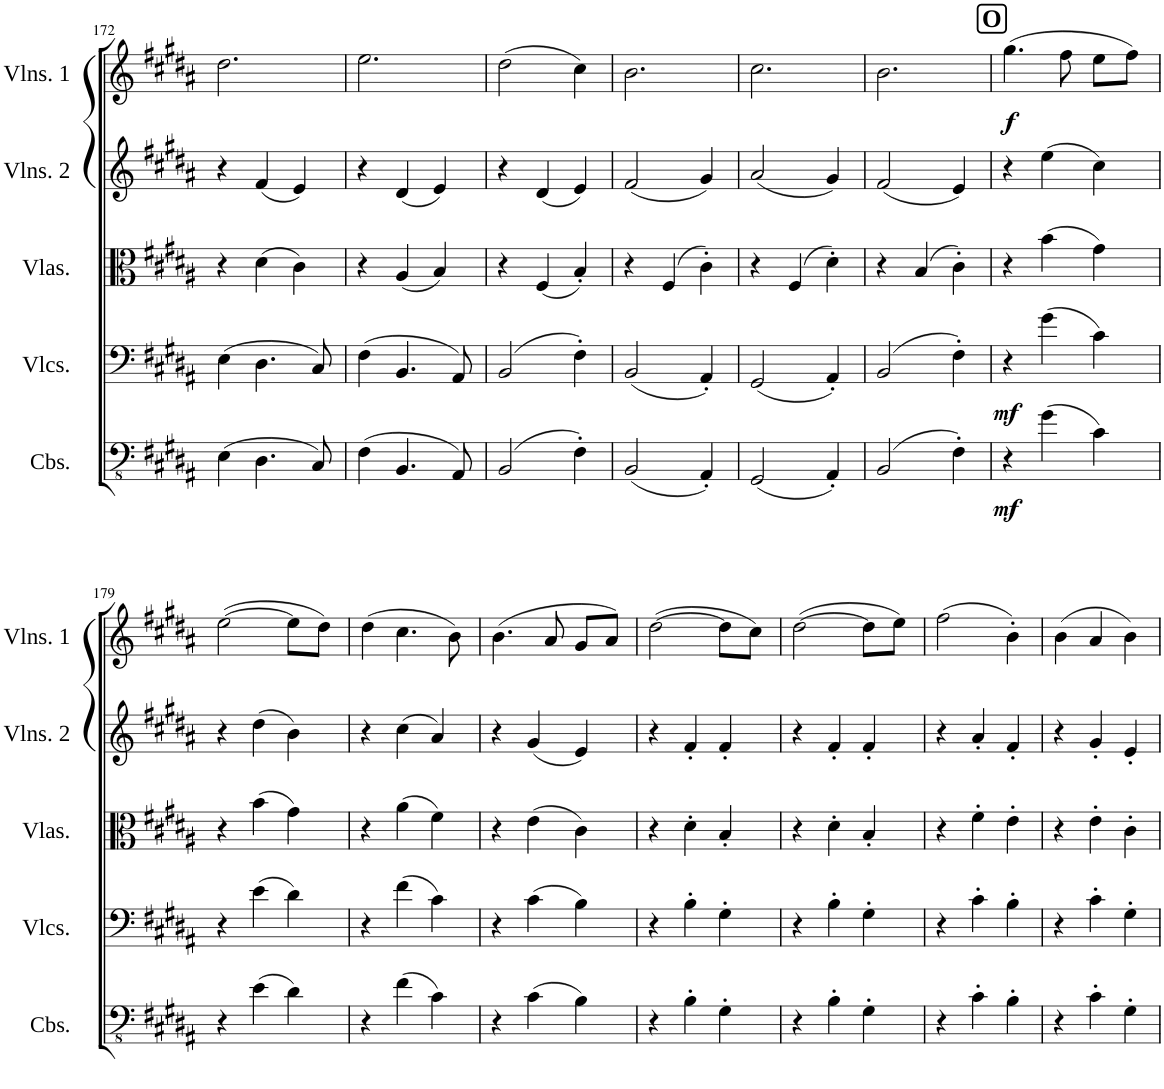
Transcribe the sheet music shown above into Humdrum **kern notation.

**kern	**dynam	**kern	**dynam	**kern	**kern	**kern	**dynam
*part5	*part5	*part4	*part4	*part3	*part2	*part1	*part1
*staff5	*staff5	*staff4	*staff4	*staff3	*staff2	*staff1	*staff1
*I"Contrabasses	*	*I"Violoncellos	*	*I"Violas	*I"Violins 2	*I"Violins 1	*
*I'Cbs.	*	*I'Vlcs.	*	*I'Vlas.	*I'Vlns. 2	*I'Vlns. 1	*
!!LO:PB:g=z
*clefFv4	*	*clefF4	*	*clefC3	*clefG2	*clefG2	*
*k[f#c#g#d#a#]	*	*k[f#c#g#d#a#]	*	*k[f#c#g#d#a#]	*k[f#c#g#d#a#]	*k[f#c#g#d#a#]	*
*M3/4	*	*M3/4	*	*M3/4	*M3/4	*M3/4	*
=172	=172	=172	=172	=172	=172	=172	=172
(4EE\	.	(4E\	.	4r	4r	2.dd#\	.
4.DD#\	.	4.D#\	.	(4d#\	(4f#/	.	.
.	.	.	.	4c#\)	4e/)	.	.
8CC#/)	.	8C#/)	.	.	.	.	.
=173	=173	=173	=173	=173	=173	=173	=173
(4FF#\	.	(4F#\	.	4r	4r	2.ee\	.
4.BBB/	.	4.BB/	.	(4A#/	(4d#/	.	.
.	.	.	.	4B/)	4e/)	.	.
8AAA#/)	.	8AA#/)	.	.	.	.	.
=174	=174	=174	=174	=174	=174	=174	=174
(2BBB/	.	(2BB/	.	4r	4r	(2dd#\	.
.	.	.	.	(4F#/	(4d#/	.	.
4FF#'\)	.	4F#'\)	.	4B'/)	4e/)	4cc#\)	.
=175	=175	=175	=175	=175	=175	=175	=175
(2BBB/	.	(2BB/	.	4r	(2f#/	2.b\	.
.	.	.	.	(4F#/	.	.	.
4AAA#'/)	.	4AA#'/)	.	4c#'\)	4g#/)	.	.
=176	=176	=176	=176	=176	=176	=176	=176
(2GGG#/	.	(2GG#/	.	4r	(2a#/	2.cc#\	.
.	.	.	.	(4F#/	.	.	.
4AAA#'/)	.	4AA#'/)	.	4d#'\)	4g#/)	.	.
=177	=177	=177	=177	=177	=177	=177	=177
(2BBB/	.	(2BB/	.	4r	(2f#/	2.b\	.
.	.	.	.	(4B/	.	.	.
4FF#'\)	.	4F#'\)	.	4c#'\)	4e/)	.	.
=178	=178	=178	=178	=178	=178	=178	=178
!	!LO:DY:b	!	!LO:DY:b	!	!	!	!LO:DY:b
4r	mf	4r	mf	4r	4r	(4.gg#\	f
(4G#\	.	(4g#\	.	(4b\	(4ee\	.	.
.	.	.	.	.	.	8ff#\	.
4C#\)	.	4c#\)	.	4g#\)	4cc#\)	8ee\L	.
.	.	.	.	.	.	8ff#\J)	.
!!LO:LB:g=z
=179	=179	=179	=179	=179	=179	=179	=179
4r	.	4r	.	4r	4r	([2ee\	.
(4E\	.	(4e\	.	(4b\	(4dd#\	.	.
4D#\)	.	4d#\)	.	4g#\)	4b\)	8ee\L]	.
.	.	.	.	.	.	8dd#\J)	.
=180	=180	=180	=180	=180	=180	=180	=180
4r	.	4r	.	4r	4r	(4dd#\	.
(4F#\	.	(4f#\	.	(4a#\	(4cc#\	4.cc#\	.
4C#\)	.	4c#\)	.	4f#\)	4a#/)	.	.
.	.	.	.	.	.	8b\)	.
=181	=181	=181	=181	=181	=181	=181	=181
4r	.	4r	.	4r	4r	(4.b\	.
(4C#\	.	(4c#\	.	(4e\	(4g#/	.	.
.	.	.	.	.	.	8a#/	.
4BB\)	.	4B\)	.	4c#\)	4e/)	8g#/L	.
.	.	.	.	.	.	8a#/J)	.
=182	=182	=182	=182	=182	=182	=182	=182
4r	.	4r	.	4r	4r	([2dd#\	.
4BB'\	.	4B'\	.	4d#'\	4f#'/	.	.
4GG#'\	.	4G#'\	.	4B'/	4f#'/	8dd#\L]	.
.	.	.	.	.	.	8cc#\J)	.
=183	=183	=183	=183	=183	=183	=183	=183
4r	.	4r	.	4r	4r	([2dd#\	.
4BB'\	.	4B'\	.	4d#'\	4f#'/	.	.
4GG#'\	.	4G#'\	.	4B'/	4f#'/	8dd#\L]	.
.	.	.	.	.	.	8ee\J)	.
=184	=184	=184	=184	=184	=184	=184	=184
4r	.	4r	.	4r	4r	(2ff#\	.
4C#'\	.	4c#'\	.	4f#'\	4a#'/	.	.
4BB'\	.	4B'\	.	4e'\	4f#'/	4b'\)	.
=185	=185	=185	=185	=185	=185	=185	=185
4r	.	4r	.	4r	4r	(4b\	.
4C#'\	.	4c#'\	.	4e'\	4g#'/	4a#/	.
4GG#'\	.	4G#'\	.	4c#'\	4e'/	4b\)	.
=	=	=	=	=	=	=	=
*-	*-	*-	*-	*-	*-	*-	*-
